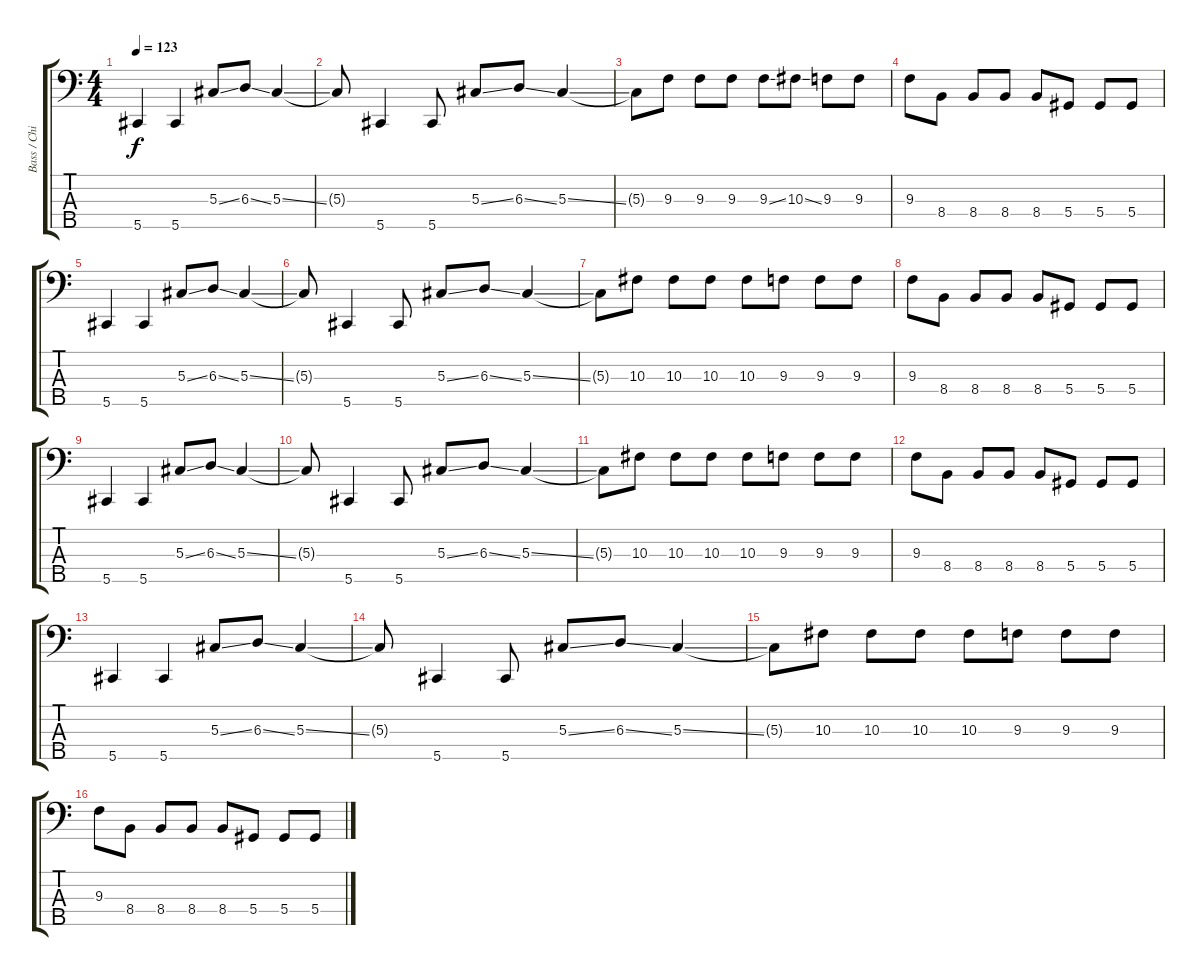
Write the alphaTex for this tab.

\track ("Bass / Chi Cheng" "Bass / Chi") {instrument electricbassfinger}
\staff {score tabs}
\tuning (Gb2 Db2 Ab1 Eb1 Ab0) {hide}
\ts (4 4)
\tempo 123
\clef f4
\ks c
5.5.4{dy f} 5.5.4 5.3{ss}.8 6.3{ss}.8 5.3{ss}.4 |
5.3{t}.8 5.5.4 5.5.8 5.3{ss}.8 6.3{ss}.8 5.3{ss}.4 |
5.3{t}.8 9.3.8 9.3.8 9.3.8 9.3{ss}.8 10.3{ss}.8 9.3.8 9.3.8 |
9.3.8 8.4.8 8.4.8 8.4.8 8.4.8 5.4.8 5.4.8 5.4.8 |
5.5.4 5.5.4 5.3{ss}.8 6.3{ss}.8 5.3{ss}.4 |
5.3{t}.8 5.5.4 5.5.8 5.3{ss}.8 6.3{ss}.8 5.3{ss}.4 |
5.3{t}.8 10.3.8 10.3.8 10.3.8 10.3.8 9.3.8 9.3.8 9.3.8 |
9.3.8 8.4.8 8.4.8 8.4.8 8.4.8 5.4.8 5.4.8 5.4.8 |
5.5.4 5.5.4 5.3{ss}.8 6.3{ss}.8 5.3{ss}.4 |
5.3{t}.8 5.5.4 5.5.8 5.3{ss}.8 6.3{ss}.8 5.3{ss}.4 |
5.3{t}.8 10.3.8 10.3.8 10.3.8 10.3.8 9.3.8 9.3.8 9.3.8 |
9.3.8 8.4.8 8.4.8 8.4.8 8.4.8 5.4.8 5.4.8 5.4.8 |
5.5.4 5.5.4 5.3{ss}.8 6.3{ss}.8 5.3{ss}.4 |
5.3{t}.8 5.5.4 5.5.8 5.3{ss}.8 6.3{ss}.8 5.3{ss}.4 |
5.3{t}.8 10.3.8 10.3.8 10.3.8 10.3.8 9.3.8 9.3.8 9.3.8 |
9.3.8 8.4.8 8.4.8 8.4.8 8.4.8 5.4.8 5.4.8 5.4.8
